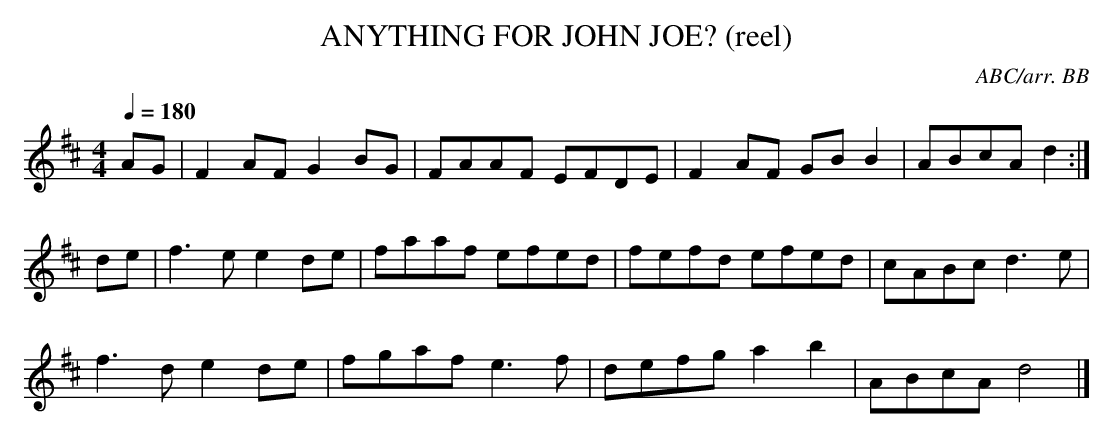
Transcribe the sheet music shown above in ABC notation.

X:1
T:ANYTHING FOR JOHN JOE? (reel)
C:ABC/arr. BB
Q:1/4=180
M:4/4
L:1/8
K:D
AG|F2AF G2BG|FAAF EFDE|F2AF GBB2|ABcA d2:|
de|f3e e2de|faaf efed|fefd efed|cABc d3e |
f3d e2 de|fgaf e3f|defg a2b2|ABcA d4|]
